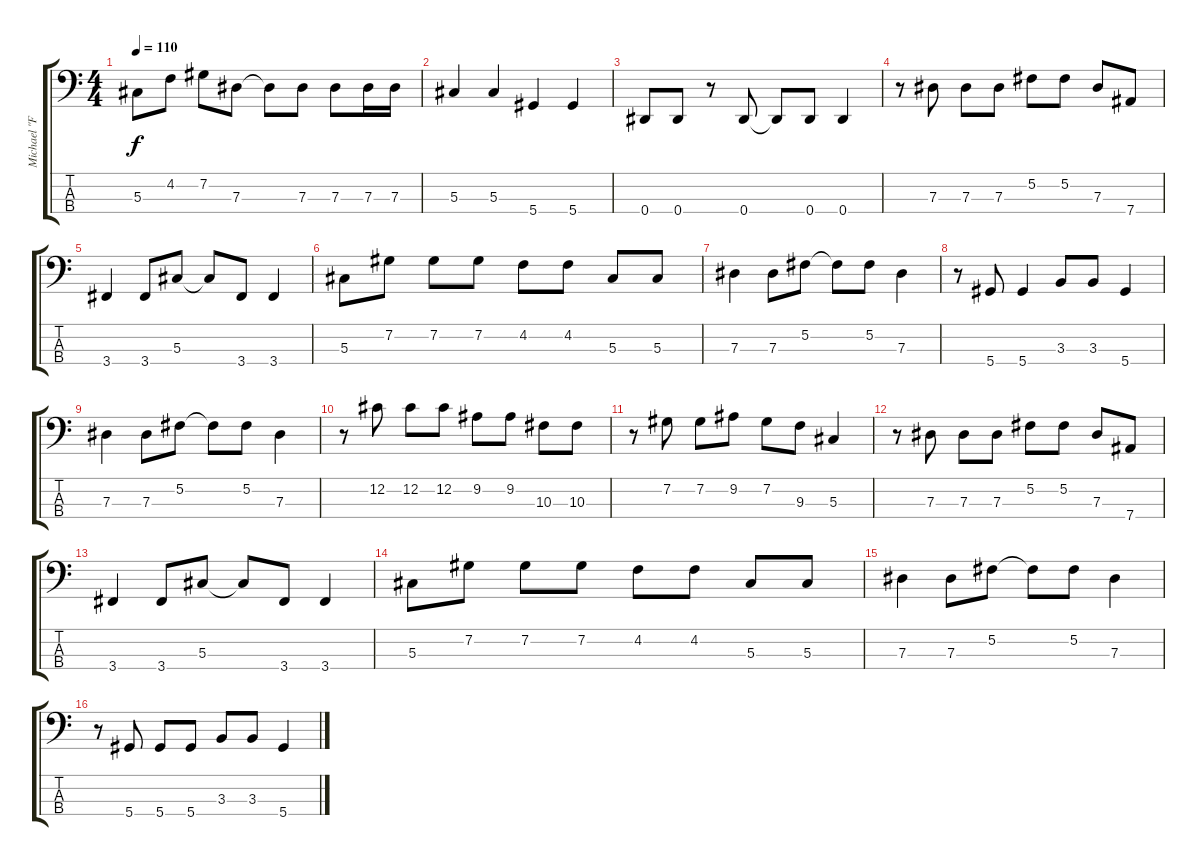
\track ("Michael \"Flea\" Balzary" "Michael \"F") {instrument electricbassfinger}
\staff {score tabs}
\tuning (Gb2 Db2 Ab1 Eb1) {hide}
\ts (4 4)
\tempo 110
\clef f4
\ks c
5.3.8{dy f} 4.2.8 7.2.8 7.3.8 7.3{t}.8 7.3.8 7.3.8 7.3.16 7.3.16 |
5.3.4 5.3.4 5.4.4 5.4.4 |
0.4.8 0.4.8 r.8 0.4.8 0.4{t}.8 0.4.8 0.4.4 |
r.8 7.3.8 7.3.8 7.3.8 5.2.8 5.2.8 7.3.8 7.4.8 |
3.4.4 3.4.8 5.3.8 5.3{t}.8 3.4.8 3.4.4 |
5.3.8 7.2.8 7.2.8 7.2.8 4.2.8 4.2.8 5.3.8 5.3.8 |
7.3.4 7.3.8 5.2.8 5.2{t}.8 5.2.8 7.3.4 |
r.8 5.4.8 5.4.4 3.3.8 3.3.8 5.4.4 |
7.3.4 7.3.8 5.2.8 5.2{t}.8 5.2.8 7.3.4 |
r.8 12.2.8 12.2.8 12.2.8 9.2.8 9.2.8 10.3.8 10.3.8 |
r.8 7.2.8 7.2.8 9.2.8 7.2.8 9.3.8 5.3.4 |
r.8 7.3.8 7.3.8 7.3.8 5.2.8 5.2.8 7.3.8 7.4.8 |
3.4.4 3.4.8 5.3.8 5.3{t}.8 3.4.8 3.4.4 |
5.3.8 7.2.8 7.2.8 7.2.8 4.2.8 4.2.8 5.3.8 5.3.8 |
7.3.4 7.3.8 5.2.8 5.2{t}.8 5.2.8 7.3.4 |
r.8 5.4.8 5.4.8 5.4.8 3.3.8 3.3.8 5.4.4
